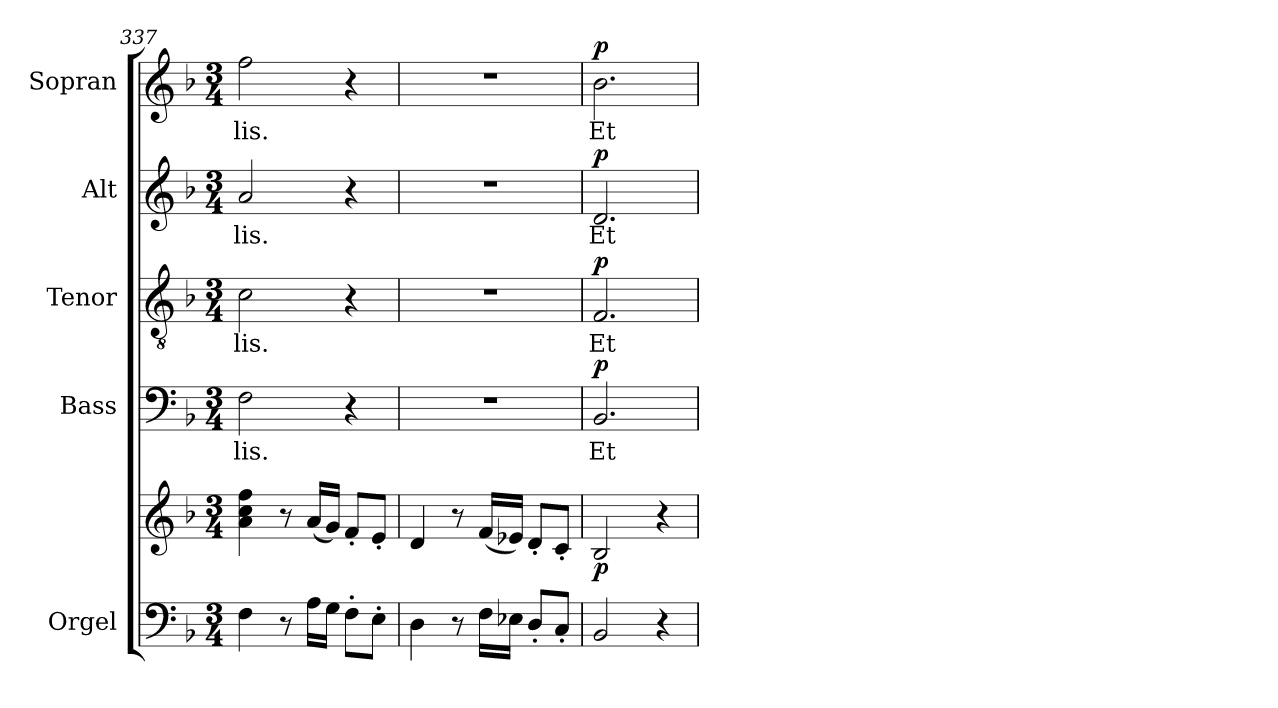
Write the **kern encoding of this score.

**kern	**kern	**dynam	**kern	**text	**dynam	**kern	**text	**dynam	**kern	**text	**dynam	**kern	**text	**dynam
*part5	*part5	*part5	*part4	*part4	*part4	*part3	*part3	*part3	*part2	*part2	*part2	*part1	*part1	*part1
*staff6	*staff5	*staff5/6	*staff4	*staff4	*staff4	*staff3	*staff3	*staff3	*staff2	*staff2	*staff2	*staff1	*staff1	*staff1
*I"Orgel	*	*	*I"Bass	*	*	*I"Tenor	*	*	*I"Alt	*	*	*I"Sopran	*	*
*I'Org.	*	*	*I'B	*	*	*I'T	*	*	*I'A	*	*	*I'S	*	*
*clefF4	*clefG2	*	*clefF4	*	*	*clefGv2	*	*	*clefG2	*	*	*clefG2	*	*
*k[b-]	*k[b-]	*	*k[b-]	*	*	*k[b-]	*	*	*k[b-]	*	*	*k[b-]	*	*
*F:	*F:	*	*F:	*	*	*F:	*	*	*F:	*	*	*F:	*	*
*M3/4	*M3/4	*	*M3/4	*	*	*M3/4	*	*	*M3/4	*	*	*M3/4	*	*
=337	=337	=337	=337	=337	=337	=337	=337	=337	=337	=337	=337	=337	=337	=337
!	!	!	!	!LO:LY:b	!	!	!LO:LY:b	!	!	!LO:LY:b	!	!	!LO:LY:b	!
4F\	4a\ 4cc\ 4ff\	.	2F\	-lis.	.	2c\	-lis.	.	2a/	-lis.	.	2ff\	-lis.	.
8r	8r	.	.	.	.	.	.	.	.	.	.	.	.	.
16A\LL	(<16a/LL	.	.	.	.	.	.	.	.	.	.	.	.	.
16G\JJ	16g/JJ)	.	.	.	.	.	.	.	.	.	.	.	.	.
8F'>\L	8f'</L	.	4r	.	.	4r	.	.	4r	.	.	4r	.	.
8E'>\J	8e'</J	.	.	.	.	.	.	.	.	.	.	.	.	.
=338	=338	=338	=338	=338	=338	=338	=338	=338	=338	=338	=338	=338	=338	=338
4D\	4d/	.	2.r	.	.	2.r	.	.	2.r	.	.	2.r	.	.
8r	8r	.	.	.	.	.	.	.	.	.	.	.	.	.
16F\LL	(<16f/LL	.	.	.	.	.	.	.	.	.	.	.	.	.
16E-X\JJ	16e-X/JJ)	.	.	.	.	.	.	.	.	.	.	.	.	.
8D'</L	8d'</L	.	.	.	.	.	.	.	.	.	.	.	.	.
8C'</J	8c'</J	.	.	.	.	.	.	.	.	.	.	.	.	.
=339	=339	=339	=339	=339	=339	=339	=339	=339	=339	=339	=339	=339	=339	=339
!	!	!LO:DY:b	!	!LO:LY:b	!LO:DY:a	!	!LO:LY:b	!LO:DY:a	!	!LO:LY:b	!LO:DY:a	!	!LO:LY:b	!LO:DY:a
2BB-/	2B-/	p	2.BB-/	Et	p	2.F/	Et	p	2.d/	Et	p	2.b-\	Et	p
4r	4r	.	.	.	.	.	.	.	.	.	.	.	.	.
=	=	=	=	=	=	=	=	=	=	=	=	=	=	=
*-	*-	*-	*-	*-	*-	*-	*-	*-	*-	*-	*-	*-	*-	*-
